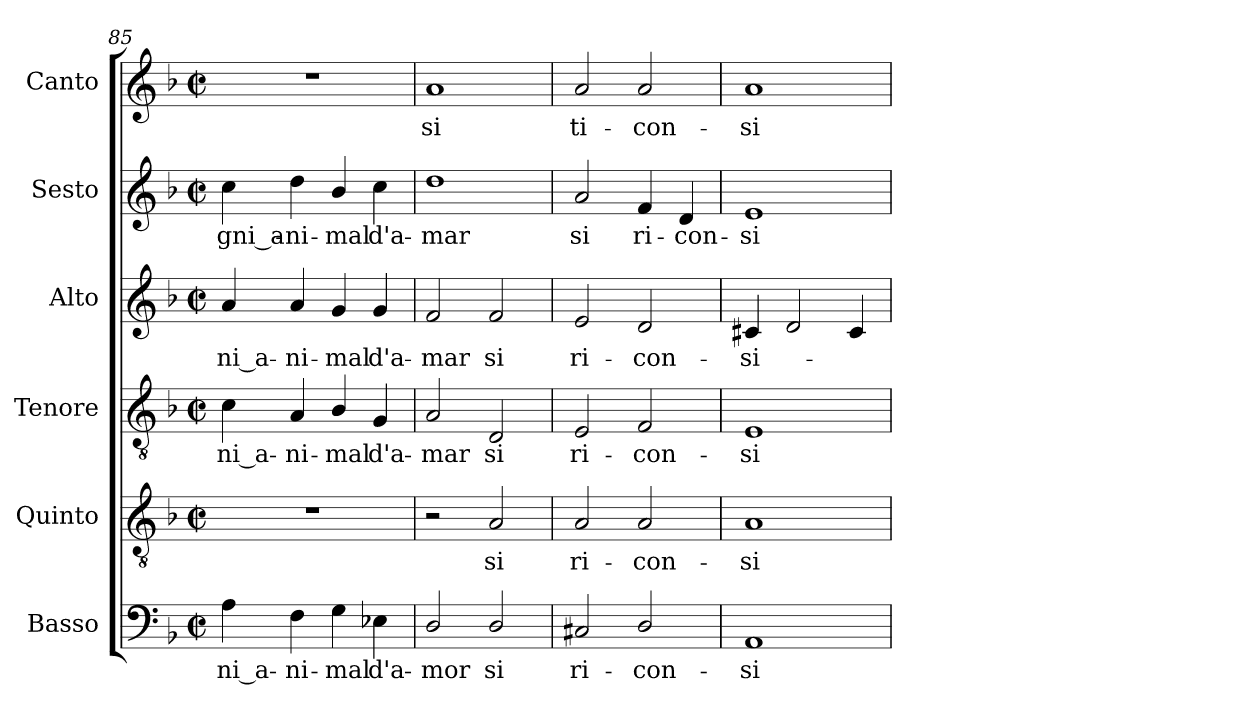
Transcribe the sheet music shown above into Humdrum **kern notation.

**kern	**text	**kern	**text	**kern	**text	**kern	**text	**kern	**text	**kern	**text
*part6	*part6	*part5	*part5	*part4	*part4	*part3	*part3	*part2	*part2	*part1	*part1
*staff6	*staff6	*staff5	*staff5	*staff4	*staff4	*staff3	*staff3	*staff2	*staff2	*staff1	*staff1
*I"Basso	*	*I"Quinto	*	*I"Tenore	*	*I"Alto	*	*I"Sesto	*	*I"Canto	*
*I'B.	*	*I'T.	*	*I'T.	*	*I'A.	*	*I'S.	*	*	*
*clefF4	*	*clefGv2	*	*clefGv2	*	*clefG2	*	*clefG2	*	*clefG2	*
*	*	*ITrd7c12	*	*ITrd7c12	*	*	*	*	*	*	*
*k[b-]	*	*k[b-]	*	*k[b-]	*	*k[b-]	*	*k[b-]	*	*k[b-]	*
*F:	*	*F:	*	*F:	*	*F:	*	*F:	*	*F:	*
*M2/2	*	*M2/2	*	*M2/2	*	*M2/2	*	*M2/2	*	*M2/2	*
*met(c|)	*	*met(c|)	*	*met(c|)	*	*met(c|)	*	*met(c|)	*	*met(c|)	*
=85	=85	=85	=85	=85	=85	=85	=85	=85	=85	=85	=85
!	!LO:LY:b:color=#000000	!	!	!	!	!	!	!	!	!	!
!	!	!	!	!	!LO:LY:b:color=#000000	!	!	!	!	!	!
!	!	!	!	!	!	!	!LO:LY:b:color=#000000	!	!	!	!
!	!	!	!	!	!	!	!	!	!LO:LY:b:color=#000000	!	!
4Ai\	-ni_a-	1r	.	4Ci\	-ni_a-	4ai/	-ni_a-	4cci\	-gni_a-	1r	.
!	!LO:LY:b:color=#000000	!	!	!	!	!	!	!	!	!	!
!	!	!	!	!	!LO:LY:b:color=#000000	!	!	!	!	!	!
!	!	!	!	!	!	!	!LO:LY:b:color=#000000	!	!	!	!
!	!	!	!	!	!	!	!	!	!LO:LY:b:color=#000000	!	!
4Fi\	-ni-	.	.	4AAi/	-ni-	4ai/	-ni-	4ddi\	-ni-	.	.
!	!LO:LY:b:color=#000000	!	!	!	!	!	!	!	!	!	!
!	!	!	!	!	!LO:LY:b:color=#000000	!	!	!	!	!	!
!	!	!	!	!	!	!	!LO:LY:b:color=#000000	!	!	!	!
!	!	!	!	!	!	!	!	!	!LO:LY:b:color=#000000	!	!
4Gi\	-mal	.	.	4BB-i/	-mal	4gi/	-mal	4b-i/	-mal	.	.
!	!LO:LY:b:color=#000000	!	!	!	!	!	!	!	!	!	!
!	!	!	!	!	!LO:LY:b:color=#000000	!	!	!	!	!	!
!	!	!	!	!	!	!	!LO:LY:b:color=#000000	!	!	!	!
!	!	!	!	!	!	!	!	!	!LO:LY:b:color=#000000	!	!
4E-Xi\	d'a-	.	.	4GGi/	d'a-	4gi/	d'a-	4cci\	d'a-	.	.
=86	=86	=86	=86	=86	=86	=86	=86	=86	=86	=86	=86
!	!LO:LY:b:color=#000000	!	!	!	!	!	!	!	!	!	!
!	!	!	!	!	!LO:LY:b:color=#000000	!	!	!	!	!	!
!	!	!	!	!	!	!	!LO:LY:b:color=#000000	!	!	!	!
!	!	!	!	!	!	!	!	!	!LO:LY:b:color=#000000	!	!
!	!	!	!	!	!	!	!	!	!	!	!LO:LY:b:color=#000000
2Di/	-mor	2r	.	2AAi/	-mar	2fi/	-mar	1ddi	-mar	1ai	si
!	!LO:LY:b:color=#000000	!	!	!	!	!	!	!	!	!	!
!	!	!	!LO:LY:b:color=#000000	!	!	!	!	!	!	!	!
!	!	!	!	!	!LO:LY:b:color=#000000	!	!	!	!	!	!
!	!	!	!	!	!	!	!LO:LY:b:color=#000000	!	!	!	!
2Di/	si	2AAi/	si	2DDi/	si	2fi/	si	.	.	.	.
=87	=87	=87	=87	=87	=87	=87	=87	=87	=87	=87	=87
!	!LO:LY:b:color=#000000	!	!	!	!	!	!	!	!	!	!
!	!	!	!LO:LY:b:color=#000000	!	!	!	!	!	!	!	!
!	!	!	!	!	!LO:LY:b:color=#000000	!	!	!	!	!	!
!	!	!	!	!	!	!	!LO:LY:b:color=#000000	!	!	!	!
!	!	!	!	!	!	!	!	!	!LO:LY:b:color=#000000	!	!
!	!	!	!	!	!	!	!	!	!	!	!LO:LY:b:color=#000000
2C#Xi/	ri-	2AAi/	ri-	2EEi/	ri-	2ei/	ri-	2ai/	si	2ai/	ti-
!	!LO:LY:b:color=#000000	!	!	!	!	!	!	!	!	!	!
!	!	!	!LO:LY:b:color=#000000	!	!	!	!	!	!	!	!
!	!	!	!	!	!LO:LY:b:color=#000000	!	!	!	!	!	!
!	!	!	!	!	!	!	!LO:LY:b:color=#000000	!	!	!	!
!	!	!	!	!	!	!	!	!	!LO:LY:b:color=#000000	!	!
!	!	!	!	!	!	!	!	!	!	!	!LO:LY:b:color=#000000
2Di/	-con-	2AAi/	-con-	2FFi/	-con-	2di/	-con-	4fi/	ri-	2ai/	-con-
!	!	!	!	!	!	!	!	!	!LO:LY:b:color=#000000	!	!
.	.	.	.	.	.	.	.	4di/	-con-	.	.
=88	=88	=88	=88	=88	=88	=88	=88	=88	=88	=88	=88
!	!LO:LY:b:color=#000000	!	!	!	!	!	!	!	!	!	!
!	!	!	!LO:LY:b:color=#000000	!	!	!	!	!	!	!	!
!	!	!	!	!	!LO:LY:b:color=#000000	!	!	!	!	!	!
!	!	!	!	!	!	!	!LO:LY:b:color=#000000	!	!	!	!
!	!	!	!	!	!	!	!	!	!LO:LY:b:color=#000000	!	!
!	!	!	!	!	!	!	!	!	!	!	!LO:LY:b:color=#000000
1AAi	-si-	1AAi	-si-	1EEi	-si-	4c#Xi/	-si-	1ei	-si-	1ai	-si-
.	.	.	.	.	.	2di/	.	.	.	.	.
.	.	.	.	.	.	4c#i/	.	.	.	.	.
=	=	=	=	=	=	=	=	=	=	=	=
*-	*-	*-	*-	*-	*-	*-	*-	*-	*-	*-	*-
